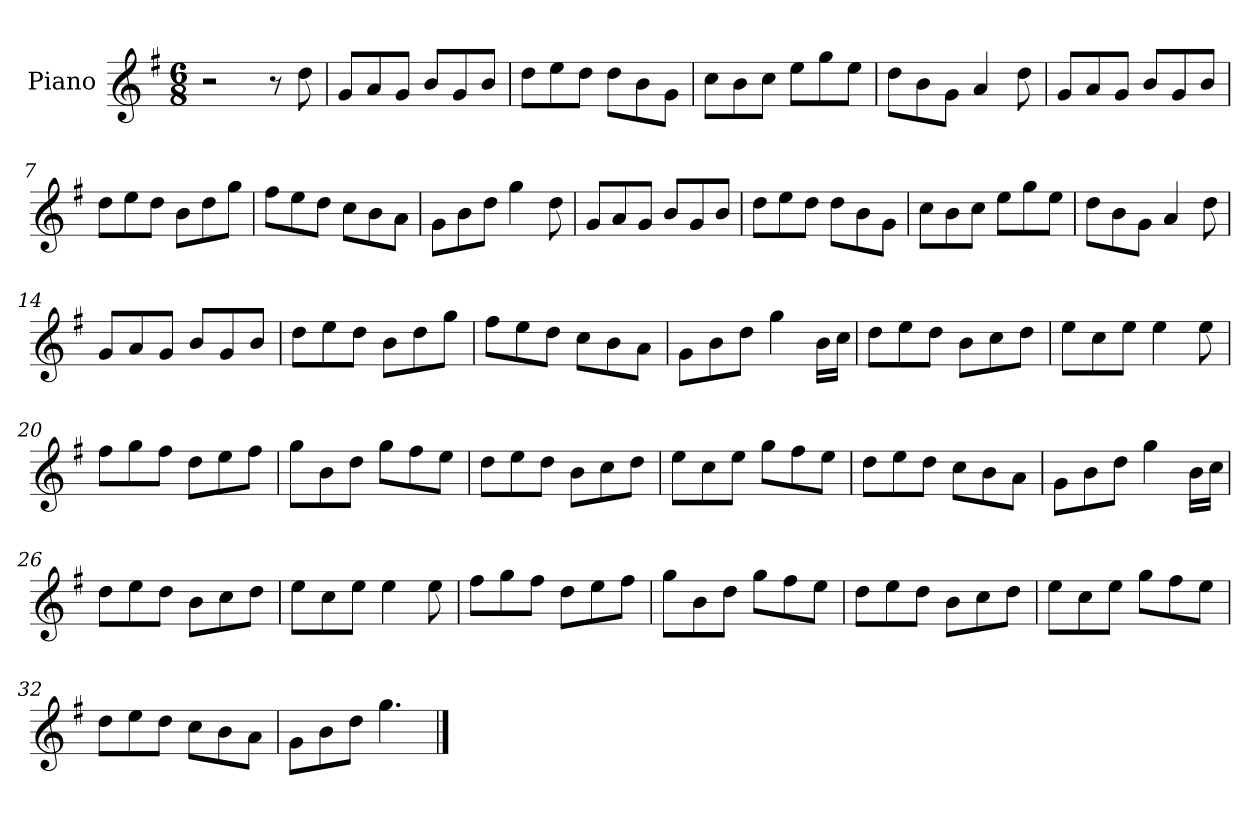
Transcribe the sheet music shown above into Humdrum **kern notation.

**kern
*part1
*staff1
*I"Piano
*I'Pno
*clefG2
*k[f#]
*M6/8
=1
2r
8r
8dd\
=2
8g/L
8a/
8g/J
8b/L
8g/
8b/J
=3
8dd\L
8ee\
8dd\J
8dd\L
8b\
8g\J
=4
8cc\L
8b\
8cc\J
8ee\L
8gg\
8ee\J
=5
8dd\L
8b\
8g\J
4a/
8dd\
=6
8g/L
8a/
8g/J
8b/L
8g/
8b/J
=7
8dd\L
8ee\
8dd\J
8b\L
8dd\
8gg\J
=8
8ff#\L
8ee\
8dd\J
8cc\L
8b\
8a\J
=9
8g\L
8b\
8dd\J
4gg\
8dd\
=10
8g/L
8a/
8g/J
8b/L
8g/
8b/J
=11
8dd\L
8ee\
8dd\J
8dd\L
8b\
8g\J
=12
8cc\L
8b\
8cc\J
8ee\L
8gg\
8ee\J
=13
8dd\L
8b\
8g\J
4a/
8dd\
=14
8g/L
8a/
8g/J
8b/L
8g/
8b/J
=15
8dd\L
8ee\
8dd\J
8b\L
8dd\
8gg\J
=16
8ff#\L
8ee\
8dd\J
8cc\L
8b\
8a\J
=17
8g\L
8b\
8dd\J
4gg\
16b\LL
16cc\JJ
=18
8dd\L
8ee\
8dd\J
8b\L
8cc\
8dd\J
=19
8ee\L
8cc\
8ee\J
4ee\
8ee\
=20
8ff#\L
8gg\
8ff#\J
8dd\L
8ee\
8ff#\J
=21
8gg\L
8b\
8dd\J
8gg\L
8ff#\
8ee\J
=22
8dd\L
8ee\
8dd\J
8b\L
8cc\
8dd\J
=23
8ee\L
8cc\
8ee\J
8gg\L
8ff#\
8ee\J
=24
8dd\L
8ee\
8dd\J
8cc\L
8b\
8a\J
=25
8g\L
8b\
8dd\J
4gg\
16b\LL
16cc\JJ
=26
8dd\L
8ee\
8dd\J
8b\L
8cc\
8dd\J
=27
8ee\L
8cc\
8ee\J
4ee\
8ee\
=28
8ff#\L
8gg\
8ff#\J
8dd\L
8ee\
8ff#\J
=29
8gg\L
8b\
8dd\J
8gg\L
8ff#\
8ee\J
=30
8dd\L
8ee\
8dd\J
8b\L
8cc\
8dd\J
=31
8ee\L
8cc\
8ee\J
8gg\L
8ff#\
8ee\J
=32
8dd\L
8ee\
8dd\J
8cc\L
8b\
8a\J
=33
8g\L
8b\
8dd\J
4.gg\
==
*-
